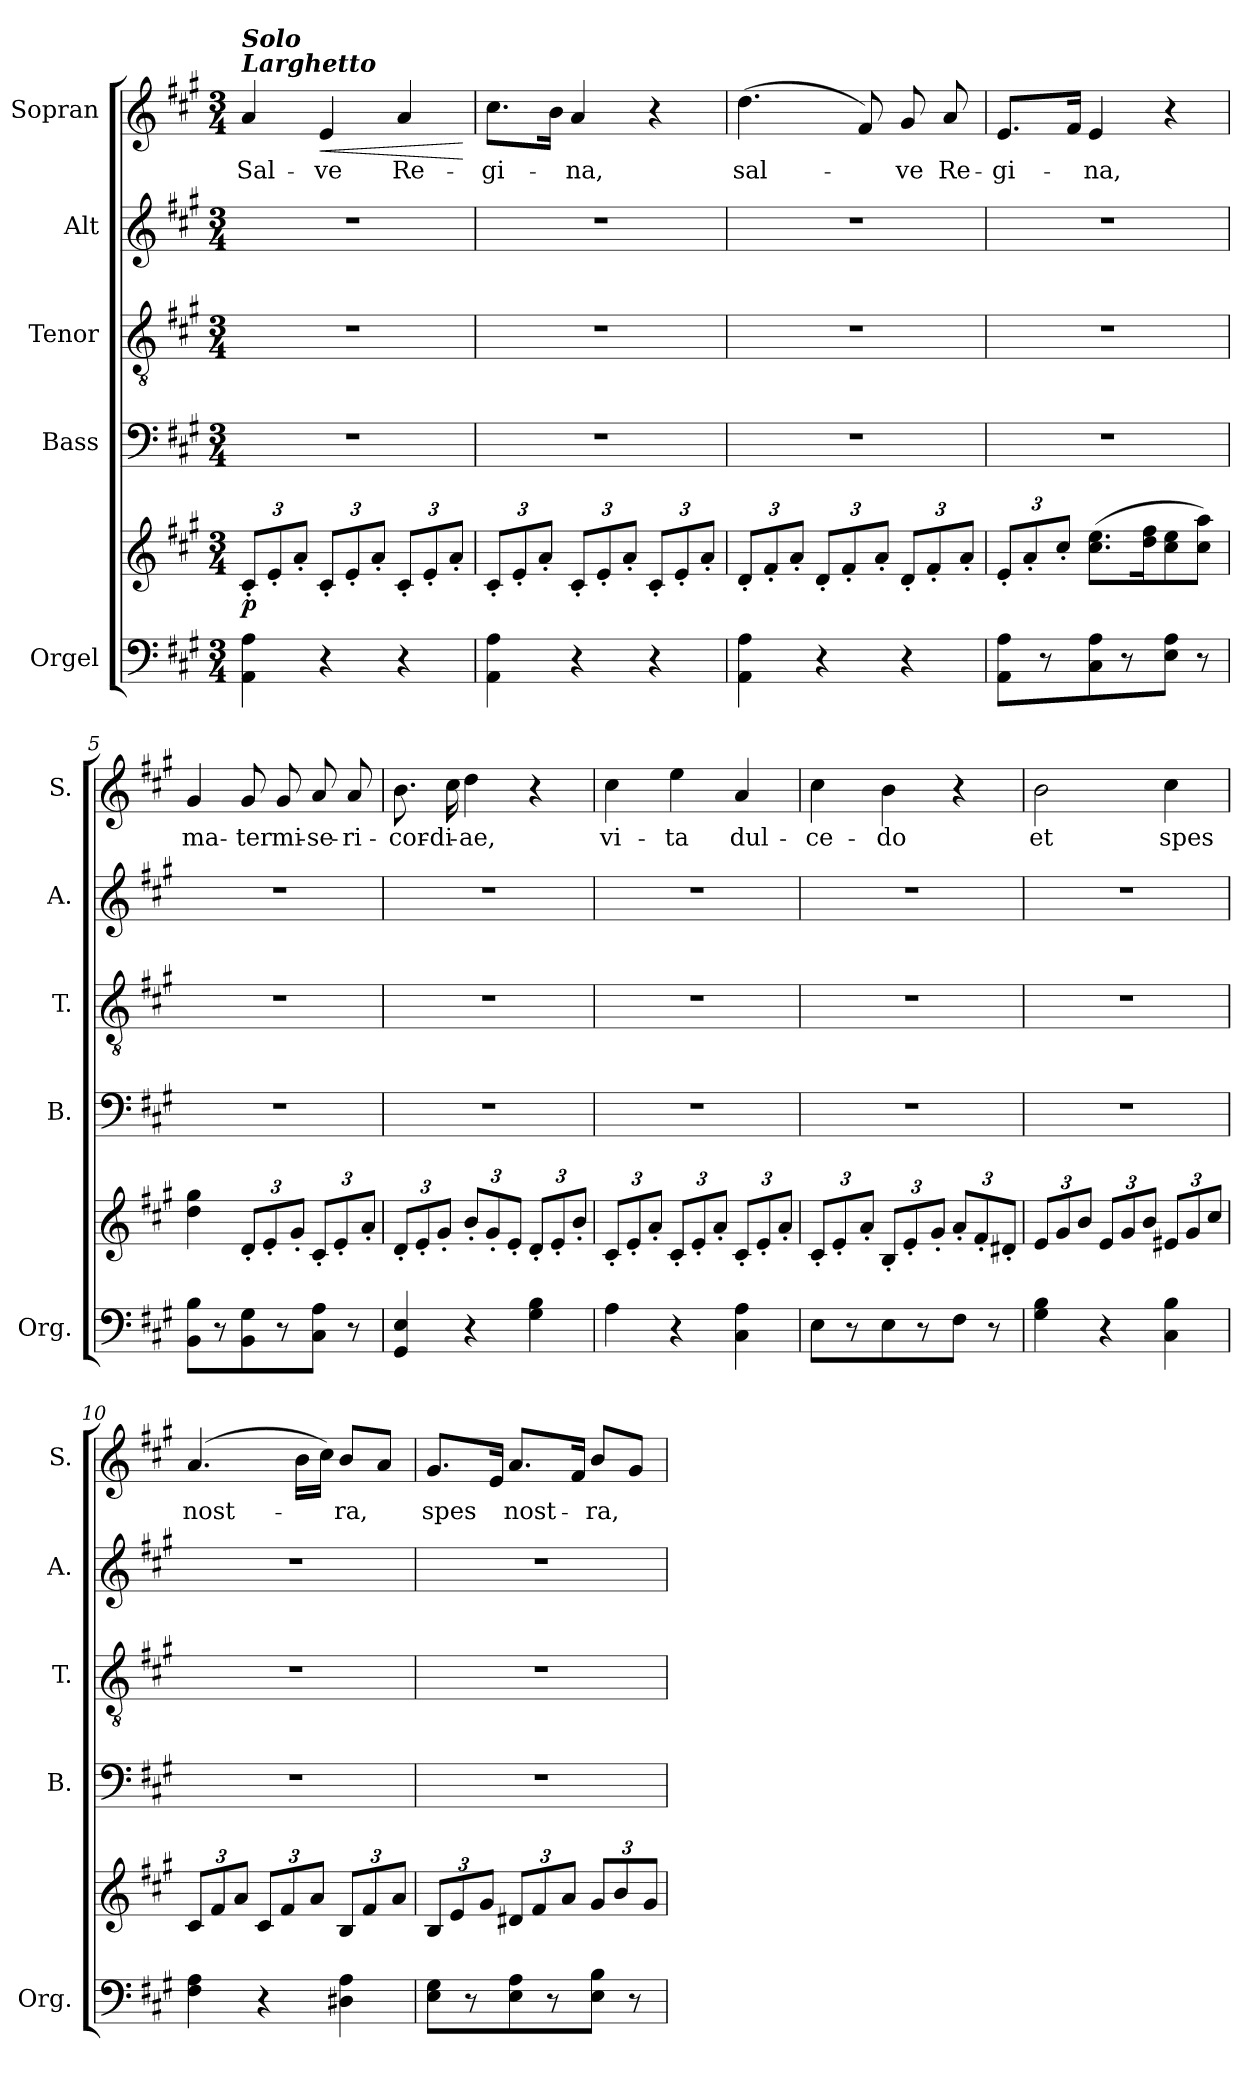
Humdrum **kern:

**kern	**kern	**dynam	**kern	**kern	**kern	**kern	**text	**dynam
*part5	*part5	*part5	*part4	*part3	*part2	*part1	*part1	*part1
*staff6	*staff5	*staff5/6	*staff4	*staff3	*staff2	*staff1	*staff1	*staff1
*I"Orgel	*	*	*I"Bass	*I"Tenor	*I"Alt	*I"Sopran	*	*
*I'Org.	*	*	*I'B.	*I'T.	*I'A.	*I'S.	*	*
*clefF4	*clefG2	*	*clefF4	*clefGv2	*clefG2	*clefG2	*	*
*k[f#c#g#]	*k[f#c#g#]	*	*k[f#c#g#]	*k[f#c#g#]	*k[f#c#g#]	*k[f#c#g#]	*	*
*A:	*A:	*	*A:	*A:	*A:	*A:	*	*
*M3/4	*M3/4	*	*M3/4	*M3/4	*M3/4	*M3/4	*	*
=1	=1	=1	=1	=1	=1	=1	=1	=1
!	!	!	!	!	!	!LO:TX:a:Bi:t=Larghetto	!	!
!	!	!	!	!	!	!LO:TX:a:Bi:t=Solo	!	!
!	!	!LO:DY:b	!	!	!	!	!LO:LY:b	!
4AA\ 4A\	12c#'</L	p	2.r	2.r	2.r	4a/	Sal-	.
.	12e'</	.	.	.	.	.	.	.
.	12a'</J	.	.	.	.	.	.	.
!	!	!	!	!	!	!	!LO:LY:b	!LO:HP:b
4r	12c#'</L	.	.	.	.	4e/	-ve	<
.	12e'</	.	.	.	.	.	.	.
.	12a'</J	.	.	.	.	.	.	.
!	!	!	!	!	!	!	!LO:LY:b	!
4r	12c#'</L	.	.	.	.	4a/	Re-	.
.	12e'</	.	.	.	.	.	.	.
.	12a'</J	.	.	.	.	.	.	.
.	.	.	.	.	.	.	.	[
=2	=2	=2	=2	=2	=2	=2	=2	=2
!	!	!	!	!	!	!	!LO:LY:b	!
4AA\ 4A\	12c#'</L	.	2.r	2.r	2.r	8.cc#\L	-gi-	.
.	12e'</	.	.	.	.	.	.	.
.	12a'</J	.	.	.	.	.	.	.
.	.	.	.	.	.	16b\Jk	.	.
!	!	!	!	!	!	!	!LO:LY:b	!
4r	12c#'</L	.	.	.	.	4a/	-na,	.
.	12e'</	.	.	.	.	.	.	.
.	12a'</J	.	.	.	.	.	.	.
4r	12c#'</L	.	.	.	.	4r	.	.
.	12e'</	.	.	.	.	.	.	.
.	12a'</J	.	.	.	.	.	.	.
=3	=3	=3	=3	=3	=3	=3	=3	=3
!	!	!	!	!	!	!	!LO:LY:b	!
4AA\ 4A\	12d'</L	.	2.r	2.r	2.r	(>4.dd\	sal-	.
.	12f#'</	.	.	.	.	.	.	.
.	12a'</J	.	.	.	.	.	.	.
4r	12d'</L	.	.	.	.	.	.	.
.	12f#'</	.	.	.	.	.	.	.
.	.	.	.	.	.	8f#/)	.	.
.	12a'</J	.	.	.	.	.	.	.
!	!	!	!	!	!	!	!LO:LY:b	!
4r	12d'</L	.	.	.	.	8g#/	-ve	.
.	12f#'</	.	.	.	.	.	.	.
!	!	!	!	!	!	!	!LO:LY:b	!
.	.	.	.	.	.	8a/	Re-	.
.	12a'</J	.	.	.	.	.	.	.
=4	=4	=4	=4	=4	=4	=4	=4	=4
*	*Xbrackettup	*	*	*	*	*	*	*
!	!	!	!	!	!	!	!LO:LY:b	!
8AA\ 8A\L	12e'</L	.	2.r	2.r	2.r	8.e/L	-gi-	.
.	12a'</	.	.	.	.	.	.	.
8r	.	.	.	.	.	.	.	.
.	12cc#'</J	.	.	.	.	.	.	.
.	.	.	.	.	.	16f#/Jk	.	.
!	!	!	!	!	!	!	!LO:LY:b	!
8C#\ 8A\	(>8.cc#\ 8.ee\L	.	.	.	.	4e/	-na,	.
8r	.	.	.	.	.	.	.	.
.	16dd\ 16ff#\k	.	.	.	.	.	.	.
8E\ 8A\J	8cc#\ 8ee\	.	.	.	.	4r	.	.
8r	8cc#\ 8aa\J)	.	.	.	.	.	.	.
!!LO:LB:g=z
=5	=5	=5	=5	=5	=5	=5	=5	=5
!	!	!	!	!	!	!	!LO:LY:b	!
8BB\ 8B\L	4dd\ 4gg#\	.	2.r	2.r	2.r	4g#/	ma-	.
8r	.	.	.	.	.	.	.	.
!	!	!	!	!	!	!	!LO:LY:b	!
8BB\ 8G#\	12d'</L	.	.	.	.	8g#/	-ter	.
.	12e'</	.	.	.	.	.	.	.
!	!	!	!	!	!	!	!LO:LY:b	!
8r	.	.	.	.	.	8g#/	mi-	.
.	12g#'</J	.	.	.	.	.	.	.
!	!	!	!	!	!	!	!LO:LY:b	!
8C#\ 8A\J	12c#'</L	.	.	.	.	8a/	-se-	.
.	12e'</	.	.	.	.	.	.	.
!	!	!	!	!	!	!	!LO:LY:b	!
8r	.	.	.	.	.	8a/	-ri-	.
.	12a'</J	.	.	.	.	.	.	.
=6	=6	=6	=6	=6	=6	=6	=6	=6
*	*brackettup	*	*	*	*	*	*	*
!	!	!	!	!	!	!	!LO:LY:b	!
4GG#/ 4E/	12d'</L	.	2.r	2.r	2.r	8.b\	-cor-	.
.	12e'</	.	.	.	.	.	.	.
.	12g#'</J	.	.	.	.	.	.	.
!	!	!	!	!	!	!	!LO:LY:b	!
.	.	.	.	.	.	16cc#\	-di-	.
!	!	!	!	!	!	!	!LO:LY:b	!
4r	12b'</L	.	.	.	.	4dd\	-ae,	.
.	12g#'</	.	.	.	.	.	.	.
.	12e'</J	.	.	.	.	.	.	.
4G#\ 4B\	12d'</L	.	.	.	.	4r	.	.
.	12e'</	.	.	.	.	.	.	.
.	12b'</J	.	.	.	.	.	.	.
=7	=7	=7	=7	=7	=7	=7	=7	=7
!	!	!	!	!	!	!	!LO:LY:b	!
4A\	12c#'</L	.	2.r	2.r	2.r	4cc#\	vi-	.
.	12e'</	.	.	.	.	.	.	.
.	12a'</J	.	.	.	.	.	.	.
!	!	!	!	!	!	!	!LO:LY:b	!
4r	12c#'</L	.	.	.	.	4ee\	-ta	.
.	12e'</	.	.	.	.	.	.	.
.	12a'</J	.	.	.	.	.	.	.
!	!	!	!	!	!	!	!LO:LY:b	!
4C#\ 4A\	12c#'</L	.	.	.	.	4a/	dul-	.
.	12e'</	.	.	.	.	.	.	.
.	12a'</J	.	.	.	.	.	.	.
=8	=8	=8	=8	=8	=8	=8	=8	=8
!	!	!	!	!	!	!	!LO:LY:b	!
8E\L	12c#'</L	.	2.r	2.r	2.r	4cc#\	-ce-	.
.	12e'</	.	.	.	.	.	.	.
8r	.	.	.	.	.	.	.	.
.	12a'</J	.	.	.	.	.	.	.
!	!	!	!	!	!	!	!LO:LY:b	!
8E\	12B'</L	.	.	.	.	4b\	-do	.
.	12e'</	.	.	.	.	.	.	.
8r	.	.	.	.	.	.	.	.
.	12g#'</J	.	.	.	.	.	.	.
8F#\J	12a'</L	.	.	.	.	4r	.	.
.	12f#'</	.	.	.	.	.	.	.
8r	.	.	.	.	.	.	.	.
.	12d#X'</J	.	.	.	.	.	.	.
=9	=9	=9	=9	=9	=9	=9	=9	=9
!	!	!	!	!	!	!	!LO:LY:b	!
4G#\ 4B\	12e/L	.	2.r	2.r	2.r	2b\	et	.
.	12g#/	.	.	.	.	.	.	.
.	12b/J	.	.	.	.	.	.	.
4r	12e/L	.	.	.	.	.	.	.
.	12g#/	.	.	.	.	.	.	.
.	12b/J	.	.	.	.	.	.	.
!	!	!	!	!	!	!	!LO:LY:b	!
4C#\ 4B\	12e#X/L	.	.	.	.	4cc#\	spes	.
.	12g#/	.	.	.	.	.	.	.
.	12cc#/J	.	.	.	.	.	.	.
!!LO:PB:g=z
=10	=10	=10	=10	=10	=10	=10	=10	=10
!	!	!	!	!	!	!	!LO:LY:b	!
4F#\ 4A\	12c#/L	.	2.r	2.r	2.r	(4.a/	nost-	.
.	12f#/	.	.	.	.	.	.	.
.	12a/J	.	.	.	.	.	.	.
4r	12c#/L	.	.	.	.	.	.	.
.	12f#/	.	.	.	.	.	.	.
.	.	.	.	.	.	16b\LL	.	.
.	12a/J	.	.	.	.	.	.	.
.	.	.	.	.	.	16cc#\JJ)	.	.
!	!	!	!	!	!	!	!LO:LY:b	!
4D#X\ 4A\	12B/L	.	.	.	.	8b/L	-ra,	.
.	12f#/	.	.	.	.	.	.	.
.	.	.	.	.	.	8a/J	.	.
.	12a/J	.	.	.	.	.	.	.
=11	=11	=11	=11	=11	=11	=11	=11	=11
!	!	!	!	!	!	!	!LO:LY:b	!
8E\ 8G#\L	12B/L	.	2.r	2.r	2.r	8.g#/L	spes	.
.	12e/	.	.	.	.	.	.	.
8r	.	.	.	.	.	.	.	.
.	12g#/J	.	.	.	.	.	.	.
.	.	.	.	.	.	16e/Jk	.	.
!	!	!	!	!	!	!	!LO:LY:b	!
8E\ 8A\	12d#X/L	.	.	.	.	8.a/L	nost-	.
.	12f#/	.	.	.	.	.	.	.
8r	.	.	.	.	.	.	.	.
.	12a/J	.	.	.	.	.	.	.
.	.	.	.	.	.	16f#/Jk	.	.
!	!	!	!	!	!	!	!LO:LY:b	!
8E\ 8B\J	12g#/L	.	.	.	.	8b/L	-ra,	.
.	12b/	.	.	.	.	.	.	.
8r	.	.	.	.	.	8g#/J	.	.
.	12g#/J	.	.	.	.	.	.	.
=	=	=	=	=	=	=	=	=
*-	*-	*-	*-	*-	*-	*-	*-	*-
